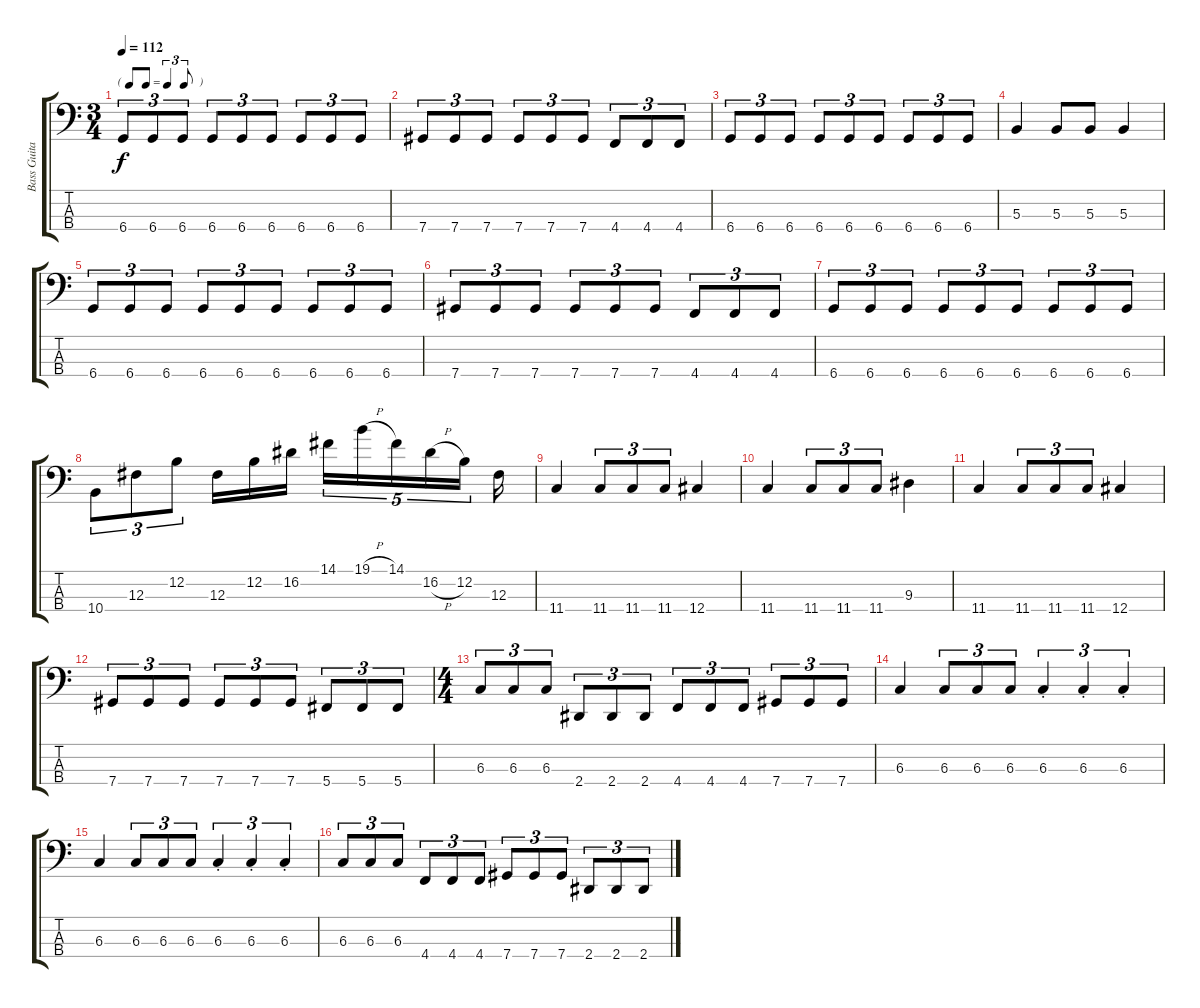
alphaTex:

\track ("Bass Guitar" "Bass Guita") {instrument acousticbass}
\staff {score tabs}
\tuning (E2 B1 Gb1 Db1) {hide}
\ts (3 4)
\tf triplet8th
\tempo 112
\clef f4
\ks c
6.4.8{tu (3 2) dy f} 6.4.8{tu (3 2)} 6.4.8{tu (3 2)} 6.4.8{tu (3 2)} 6.4.8{tu (3 2)} 6.4.8{tu (3 2)} 6.4.8{tu (3 2)} 6.4.8{tu (3 2)} 6.4.8{tu (3 2)} |
7.4.8{tu (3 2)} 7.4.8{tu (3 2)} 7.4.8{tu (3 2)} 7.4.8{tu (3 2)} 7.4.8{tu (3 2)} 7.4.8{tu (3 2)} 4.4.8{tu (3 2)} 4.4.8{tu (3 2)} 4.4.8{tu (3 2)} |
6.4.8{tu (3 2)} 6.4.8{tu (3 2)} 6.4.8{tu (3 2)} 6.4.8{tu (3 2)} 6.4.8{tu (3 2)} 6.4.8{tu (3 2)} 6.4.8{tu (3 2)} 6.4.8{tu (3 2)} 6.4.8{tu (3 2)} |
5.3.4 5.3.8 5.3.8 5.3.4 |
6.4.8{tu (3 2)} 6.4.8{tu (3 2)} 6.4.8{tu (3 2)} 6.4.8{tu (3 2)} 6.4.8{tu (3 2)} 6.4.8{tu (3 2)} 6.4.8{tu (3 2)} 6.4.8{tu (3 2)} 6.4.8{tu (3 2)} |
7.4.8{tu (3 2)} 7.4.8{tu (3 2)} 7.4.8{tu (3 2)} 7.4.8{tu (3 2)} 7.4.8{tu (3 2)} 7.4.8{tu (3 2)} 4.4.8{tu (3 2)} 4.4.8{tu (3 2)} 4.4.8{tu (3 2)} |
6.4.8{tu (3 2)} 6.4.8{tu (3 2)} 6.4.8{tu (3 2)} 6.4.8{tu (3 2)} 6.4.8{tu (3 2)} 6.4.8{tu (3 2)} 6.4.8{tu (3 2)} 6.4.8{tu (3 2)} 6.4.8{tu (3 2)} |
10.4.8{tu (3 2)} 12.3.8{tu (3 2)} 12.2.8{tu (3 2)} 12.3.16 12.2.16 16.2.16 14.1.16{tu (5 4)} 19.1{h}.16{tu (5 4)} 14.1.16{tu (5 4)} 16.2{h}.16{tu (5 4)} 12.2.16{tu (5 4)} 12.3.16 |
11.4.4 11.4.8{tu (3 2)} 11.4.8{tu (3 2)} 11.4.8{tu (3 2)} 12.4.4 |
11.4.4 11.4.8{tu (3 2)} 11.4.8{tu (3 2)} 11.4.8{tu (3 2)} 9.3.4 |
11.4.4 11.4.8{tu (3 2)} 11.4.8{tu (3 2)} 11.4.8{tu (3 2)} 12.4.4 |
7.4.8{tu (3 2)} 7.4.8{tu (3 2)} 7.4.8{tu (3 2)} 7.4.8{tu (3 2)} 7.4.8{tu (3 2)} 7.4.8{tu (3 2)} 5.4.8{tu (3 2)} 5.4.8{tu (3 2)} 5.4.8{tu (3 2)} |
\ts (4 4)
6.3.8{tu (3 2)} 6.3.8{tu (3 2)} 6.3.8{tu (3 2)} 2.4.8{tu (3 2)} 2.4.8{tu (3 2)} 2.4.8{tu (3 2)} 4.4.8{tu (3 2)} 4.4.8{tu (3 2)} 4.4.8{tu (3 2)} 7.4.8{tu (3 2)} 7.4.8{tu (3 2)} 7.4.8{tu (3 2)} |
6.3.4 6.3.8{tu (3 2)} 6.3.8{tu (3 2)} 6.3.8{tu (3 2)} 6.3{st}.4{tu (3 2)} 6.3{st}.4{tu (3 2)} 6.3{st}.4{tu (3 2)} |
6.3.4 6.3.8{tu (3 2)} 6.3.8{tu (3 2)} 6.3.8{tu (3 2)} 6.3{st}.4{tu (3 2)} 6.3{st}.4{tu (3 2)} 6.3{st}.4{tu (3 2)} |
6.3.8{tu (3 2)} 6.3.8{tu (3 2)} 6.3.8{tu (3 2)} 4.4.8{tu (3 2)} 4.4.8{tu (3 2)} 4.4.8{tu (3 2)} 7.4.8{tu (3 2)} 7.4.8{tu (3 2)} 7.4.8{tu (3 2)} 2.4.8{tu (3 2)} 2.4.8{tu (3 2)} 2.4.8{tu (3 2)}
